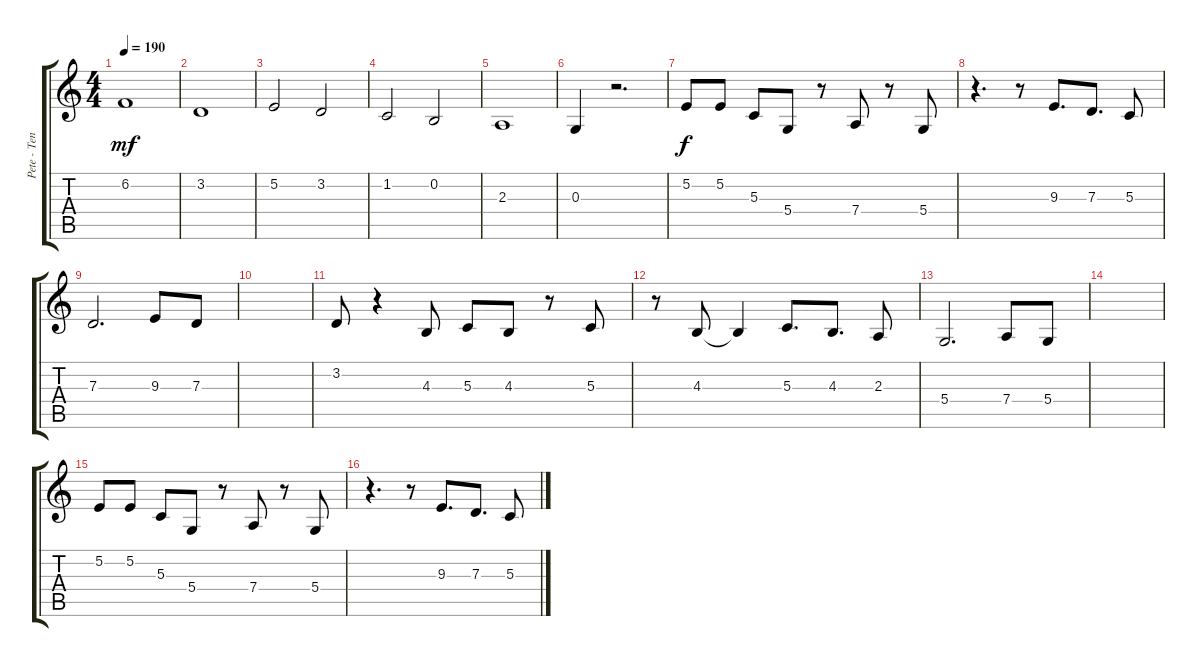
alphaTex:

\track ("Pete - Tenor Sax" "Pete - Ten") {instrument tenorsax}
\staff {score tabs}
\tuning (E4 B3 G3 D3 A2 E2) {hide}
\ts (4 4)
\tempo 190
\clef g2
\ks c
6.2.1{dy mf volume 15} |
3.2.1 |
5.2.2 3.2.2 |
1.2.2 0.2.2 |
2.3.1 |
0.3.4 r.2{d} |
5.2.8{dy f} 5.2.8 5.3.8 5.4.8 r.8 7.4.8 r.8 5.4.8 |
r.4{d} r.8 9.3.8{d} 7.3.8{d} 5.3.8 |
7.3.2{d} 9.3.8 7.3.8 |
|
3.2.8 r.4 4.3.8 5.3.8 4.3.8 r.8 5.3.8 |
r.8 4.3.8 4.3{t}.4 5.3.8{d} 4.3.8{d} 2.3.8 |
5.4.2{d} 7.4.8 5.4.8 |
|
5.2.8 5.2.8 5.3.8 5.4.8 r.8 7.4.8 r.8 5.4.8 |
r.4{d} r.8 9.3.8{d} 7.3.8{d} 5.3.8
